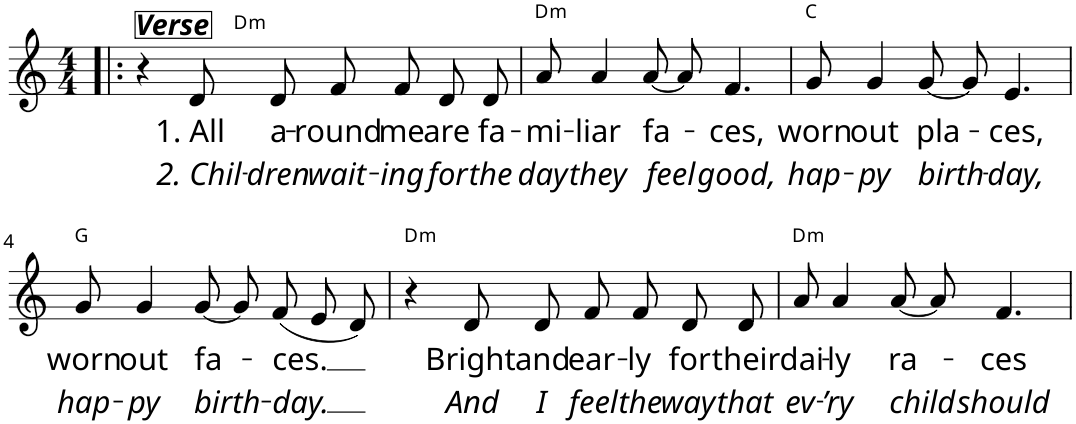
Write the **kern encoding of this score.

**kern	**text	**text	**harte
*part1	*part1	*part1	*part1
*staff1	*staff1	*staff1	*
*I"Voice	*	*	*
*I'Vo.	*	*	*
*clefG2	*	*	*
*k[]	*	*	*
*M4/4	*	*	*
=1!|:	=1!|:	=1!|:	=1!|:
!LO:TX:a:Bi:t=Verse	!	!	!LO:H:kt=m
4r	.	.	D:min
!	!LO:LY:b	!LO:LY:b	!
8d/L	1. All	2. Chil-	.
!	!LO:LY:b	!LO:LY:b	!
8d/J	a-	-dren	.
!	!LO:LY:b	!LO:LY:b	!
8f/L	-round	wait-	.
!	!LO:LY:b	!LO:LY:b	!
8f/J	me	-ing	.
!	!LO:LY:b	!LO:LY:b	!
8d/L	are	for	.
!	!LO:LY:b	!LO:LY:b	!
8d/J	fa-	the	.
=2	=2	=2	=2
!	!LO:LY:b	!LO:LY:b	!LO:H:kt=m
8a/	-mi-	day	D:min
!	!LO:LY:b	!LO:LY:b	!
4a/	-liar	they	.
!	!LO:LY:b	!LO:LY:b	!
[8a/	fa-	feel	.
8a/]	.	.	.
!	!LO:LY:b	!LO:LY:b	!
4.f/	-ces,	good,	.
=3	=3	=3	=3
!	!LO:LY:b	!LO:LY:b	!
8g/	worn	hap-	C:maj
!	!LO:LY:b	!LO:LY:b	!
4g/	out	-py	.
!	!LO:LY:b	!LO:LY:b	!
[8g/	pla-	birth-	.
8g/]	.	.	.
!	!LO:LY:b	!LO:LY:b	!
4.e/	-ces,	-day,	.
!!LO:LB:g=z
=4	=4	=4	=4
!	!LO:LY:b	!LO:LY:b	!
8g/	worn	hap-	G:maj
!	!LO:LY:b	!LO:LY:b	!
4g/	out	-py	.
!	!LO:LY:b	!LO:LY:b	!
[8g/	fa-	birth-	.
8g/L]	.	.	.
!	!LO:LY:b	!LO:LY:b	!
(8f/J	-ces.	-day.	.
8e/L	.	.	.
8d/J)	.	.	.
=5	=5	=5	=5
!	!	!	!LO:H:kt=m
4r	.	.	D:min
!	!LO:LY:b	!LO:LY:b	!
8d/L	Bright	And	.
!	!LO:LY:b	!LO:LY:b	!
8d/J	and	I	.
!	!LO:LY:b	!LO:LY:b	!
8f/L	ear-	feel	.
!	!LO:LY:b	!LO:LY:b	!
8f/J	-ly	the	.
!	!LO:LY:b	!LO:LY:b	!
8d/L	for	way	.
!	!LO:LY:b	!LO:LY:b	!
8d/J	their	that	.
=6	=6	=6	=6
!	!LO:LY:b	!LO:LY:b	!LO:H:kt=m
8a/	dai-	ev-	D:min
!	!LO:LY:b	!LO:LY:b	!
4a/	-ly	-’ry	.
!	!LO:LY:b	!LO:LY:b	!
[8a/	ra-	child	.
8a/]	.	.	.
!	!LO:LY:b	!LO:LY:b	!
4.f/	-ces	should	.
=	=	=	=
*-	*-	*-	*-
